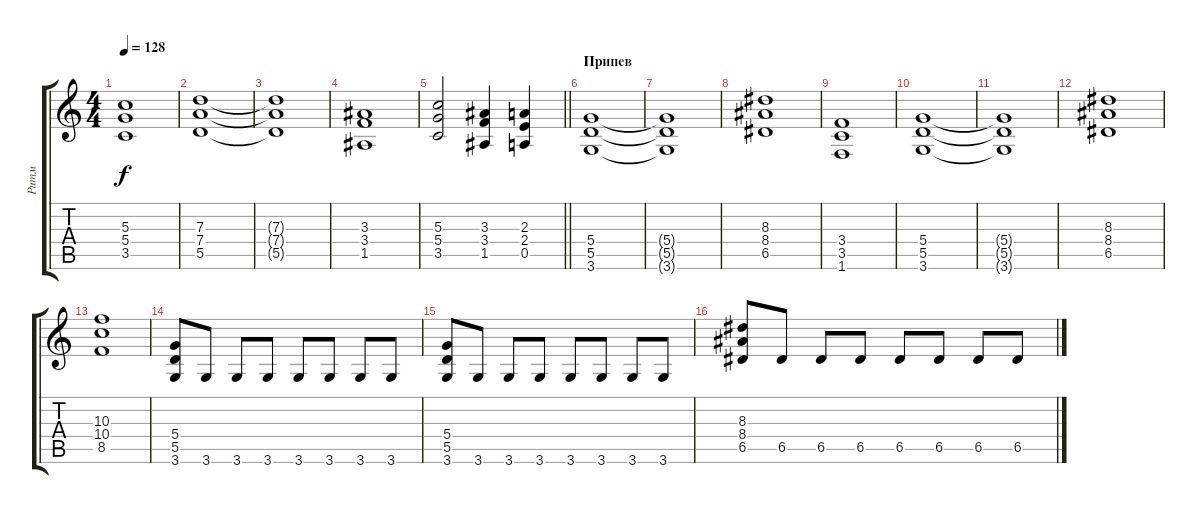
\track ("Ритм" "Ритм") {instrument distortionguitar}
\staff {score tabs}
\tuning (E4 B3 G3 D3 A2 E2) {hide}
\ts (4 4)
\tempo 128
\clef g2
\ks c
(5.3 5.4 3.5).1{dy f} |
(7.3 7.4 5.5).1 |
(7.3{t} 7.4{t} 5.5{t}).1 |
(3.3 3.4 1.5).1 |
\barLineRight lightlight
(5.3 5.4 3.5).2 (3.3 3.4 1.5).4 (2.3 2.4 0.5).4 |
\section ("" "Припев")
(5.4 5.5 3.6).1 |
(5.4{t} 5.5{t} 3.6{t}).1 |
(8.3 8.4 6.5).1 |
(3.4 3.5 1.6).1 |
(5.4 5.5 3.6).1 |
(5.4{t} 5.5{t} 3.6{t}).1 |
(8.3 8.4 6.5).1 |
(10.3 10.4 8.5).1 |
(5.4 5.5 3.6).8 3.6.8 3.6.8 3.6.8 3.6.8 3.6.8 3.6.8 3.6.8 |
(5.4 5.5 3.6).8 3.6.8 3.6.8 3.6.8 3.6.8 3.6.8 3.6.8 3.6.8 |
(8.3 8.4 6.5).8 6.5.8 6.5.8 6.5.8 6.5.8 6.5.8 6.5.8 6.5.8
